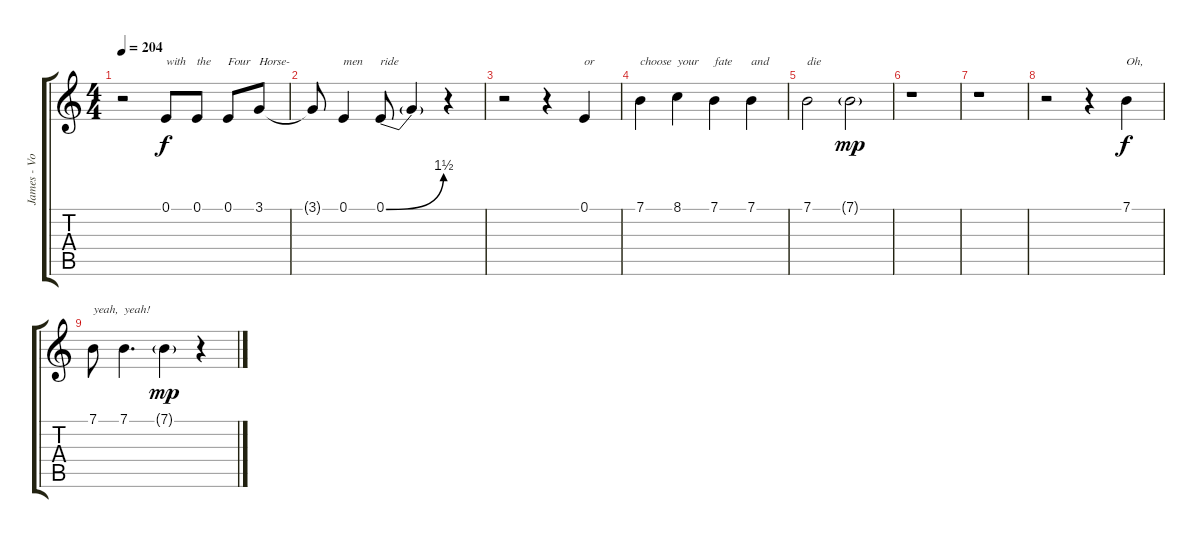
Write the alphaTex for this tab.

\track ("James - Voice" "James - Vo") {instrument choiraahs}
\staff {score tabs}
\tuning (E4 B3 G3 D3 A2 E2) {hide}
\ts (4 4)
\tempo 204
\clef g2
\ks c
r.2{dy f} 0.1.8{txt "with"} 0.1.8{txt "the"} 0.1.8{txt "Four"} 3.1.8{txt "Horse-"} |
3.1{t}.8 0.1.4{txt "men"} 0.1{be (bend 0 0 60 6)}.8{txt "ride"} 0.1{t}.4 r.4 |
r.2 r.4 0.1.4{txt "or"} |
7.1.4{txt "choose"} 8.1.4{txt "your"} 7.1.4{txt "fate"} 7.1.4{txt "and"} |
7.1.2{txt "die"} 7.1{g}.2{dy mp} |
r.1 |
r.1 |
r.2 r.4 7.1.4{txt "Oh," dy f} |
7.1.8{txt "yeah,"} 7.1.4{d txt "yeah!"} 7.1{g}.4{dy mp} r.4
